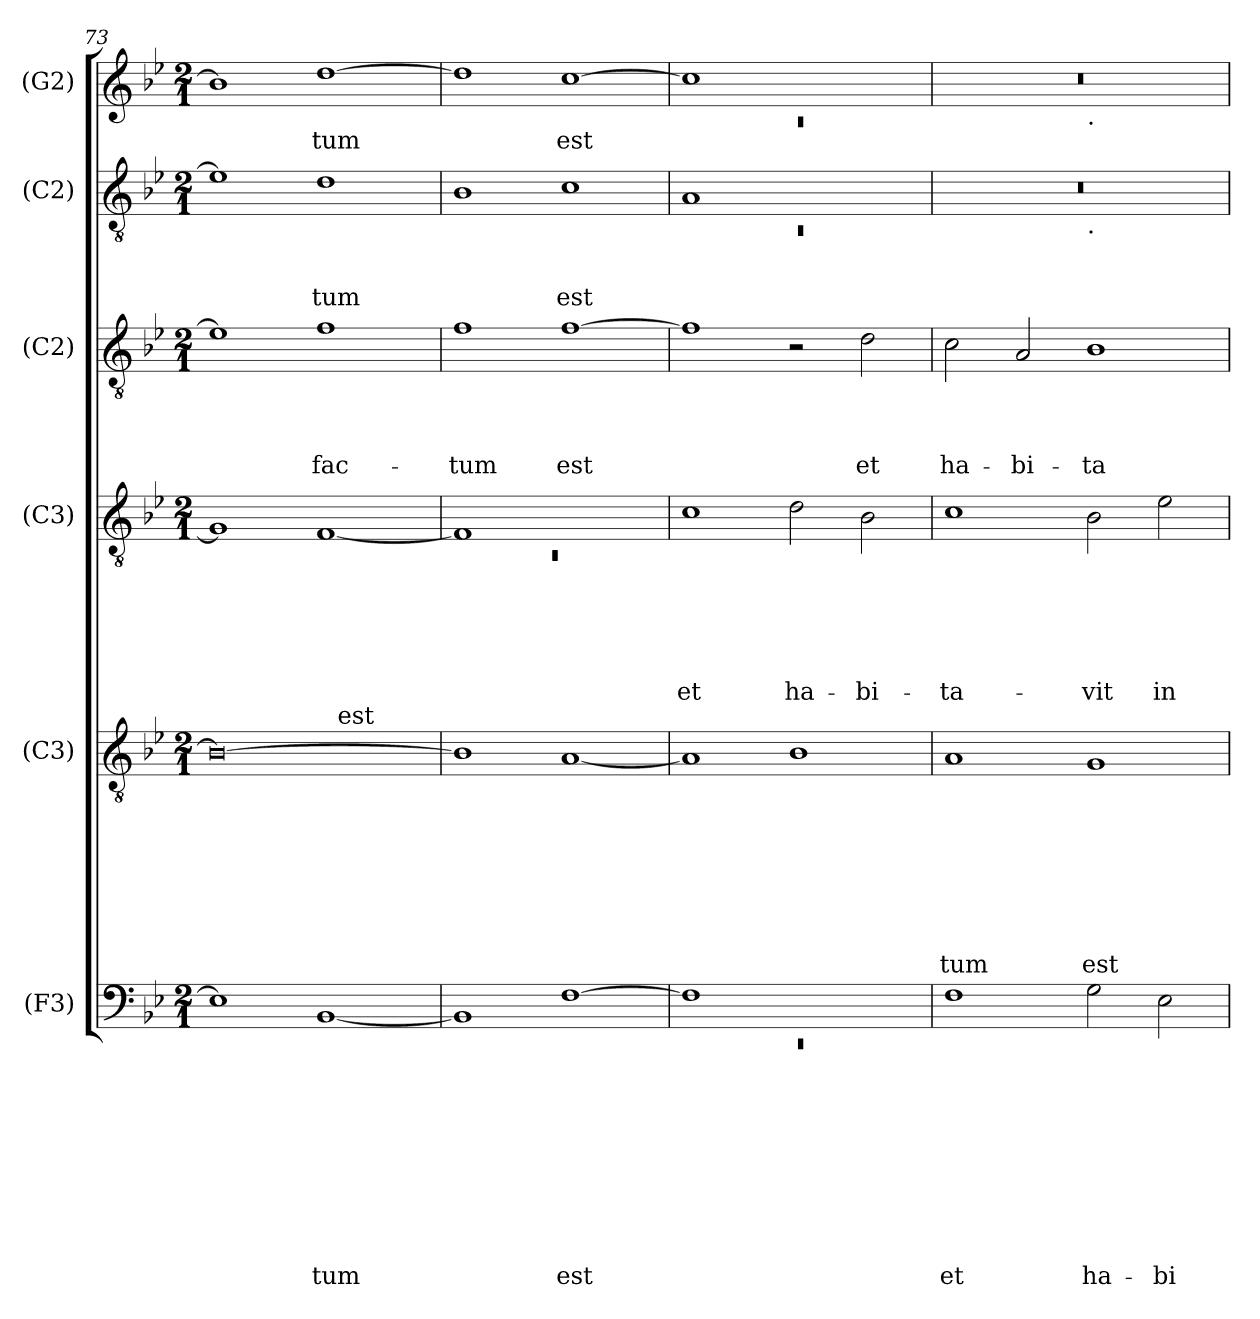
**kern	**text	**text	**text	**text	**text	**text	**text	**text	**text	**text	**kern	**text	**text	**text	**text	**text	**text	**text	**text	**kern	**text	**text	**text	**text	**text	**text	**kern	**text	**text	**text	**text	**kern	**text	**text	**text	**kern	**text
*part6	*part6	*part6	*part6	*part6	*part6	*part6	*part6	*part6	*part6	*part6	*part5	*part5	*part5	*part5	*part5	*part5	*part5	*part5	*part5	*part4	*part4	*part4	*part4	*part4	*part4	*part4	*part3	*part3	*part3	*part3	*part3	*part2	*part2	*part2	*part2	*part1	*part1
*staff6	*staff6	*staff6	*staff6	*staff6	*staff6	*staff6	*staff6	*staff6	*staff6	*staff6	*staff5	*staff5	*staff5	*staff5	*staff5	*staff5	*staff5	*staff5	*staff5	*staff4	*staff4	*staff4	*staff4	*staff4	*staff4	*staff4	*staff3	*staff3	*staff3	*staff3	*staff3	*staff2	*staff2	*staff2	*staff2	*staff1	*staff1
*I"(F3)	*	*	*	*	*	*	*	*	*	*	*I"(C3)	*	*	*	*	*	*	*	*	*I"(C3)	*	*	*	*	*	*	*I"(C2)	*	*	*	*	*I"(C2)	*	*	*	*I"(G2)	*
!!LO:LB:g=z
*clefF4	*	*	*	*	*	*	*	*	*	*	*clefGv2	*	*	*	*	*	*	*	*	*clefGv2	*	*	*	*	*	*	*clefGv2	*	*	*	*	*clefGv2	*	*	*	*clefG2	*
*k[b-e-]	*	*	*	*	*	*	*	*	*	*	*k[b-e-]	*	*	*	*	*	*	*	*	*k[b-e-]	*	*	*	*	*	*	*k[b-e-]	*	*	*	*	*k[b-e-]	*	*	*	*k[b-e-]	*
*B-:	*	*	*	*	*	*	*	*	*	*	*B-:	*	*	*	*	*	*	*	*	*B-:	*	*	*	*	*	*	*B-:	*	*	*	*	*B-:	*	*	*	*B-:	*
*M2/1	*	*	*	*	*	*	*	*	*	*	*M2/1	*	*	*	*	*	*	*	*	*M2/1	*	*	*	*	*	*	*M2/1	*	*	*	*	*M2/1	*	*	*	*M2/1	*
=73	=73	=73	=73	=73	=73	=73	=73	=73	=73	=73	=73	=73	=73	=73	=73	=73	=73	=73	=73	=73	=73	=73	=73	=73	=73	=73	=73	=73	=73	=73	=73	=73	=73	=73	=73	=73	=73
*	*	*	*	*	*	*	*	*	*	*	*^	*	*	*	*	*	*	*	*	*	*	*	*	*	*	*	*	*	*	*	*	*	*	*	*	*	*
1E-]	.	.	.	.	.	.	.	.	.	.	0B-_	1ryy	.	.	.	.	.	.	.	.	1G]	.	.	.	.	.	.	1e-]	.	.	.	.	1e-]	.	.	.	1bn]	.
!	!	!	!	!	!	!	!	!	!	!LO:LY:b	!	!	!	!	!	!	!	!	!	!	!	!	!	!	!	!	!	!	!	!	!	!LO:LY:b	!	!	!	!LO:LY:b	!	!LO:LY:b
[<1BB-	.	.	.	.	.	.	.	.	.	-tum	.	16ryy	.	.	.	.	.	.	.	.	[<1F	.	.	.	.	.	.	1f	.	.	.	fac-	1d	.	.	-tum	[>1dd	-tum
!	!	!	!	!	!	!	!	!	!	!	!	!LO:TX:a:t=est	!	!	!	!	!	!	!	!	!	!	!	!	!	!	!	!	!	!	!	!	!	!	!	!	!	!
.	.	.	.	.	.	.	.	.	.	.	.	2...ryy	.	.	.	.	.	.	.	.	.	.	.	.	.	.	.	.	.	.	.	.	.	.	.	.	.	.
=74	=74	=74	=74	=74	=74	=74	=74	=74	=74	=74	=74	=74	=74	=74	=74	=74	=74	=74	=74	=74	=74	=74	=74	=74	=74	=74	=74	=74	=74	=74	=74	=74	=74	=74	=74	=74	=74	=74
*	*	*	*	*	*	*	*	*	*	*	*	*	*	*	*	*	*	*	*	*	*^	*	*	*	*	*	*	*	*	*	*	*	*	*	*	*	*	*
!	!	!	!	!	!	!	!	!	!	!	!	!	!	!	!	!	!	!	!	!	!	!LO:N:vis=1	!	!	!	!	!	!	!	!	!	!	!LO:LY:b	!	!	!	!	!	!
*	*	*	*	*	*	*	*	*	*	*	*v	*v	*	*	*	*	*	*	*	*	*	*	*	*	*	*	*	*	*	*	*	*	*	*	*	*	*	*	*
1BB-]	.	.	.	.	.	.	.	.	.	.	1B-]	.	.	.	.	.	.	.	.	1F]	0rC	.	.	.	.	.	.	1f	.	.	.	-tum	1B-	.	.	.	1dd]	.
!	!	!	!	!	!	!	!	!	!	!LO:LY:b	!	!	!	!	!	!	!	!	!	!	!	!	!	!	!	!	!	!	!	!	!	!LO:LY:b	!	!	!	!LO:LY:b	!	!LO:LY:b
[>1F	.	.	.	.	.	.	.	.	.	est	[<1A	.	.	.	.	.	.	.	.	1ryy	.	.	.	.	.	.	.	[>1f	.	.	.	est	1c	.	.	est	[>1cc	est
*	*	*	*	*	*	*	*	*	*	*	*	*	*	*	*	*	*	*	*	*v	*v	*	*	*	*	*	*	*	*	*	*	*	*	*	*	*	*	*
=75	=75	=75	=75	=75	=75	=75	=75	=75	=75	=75	=75	=75	=75	=75	=75	=75	=75	=75	=75	=75	=75	=75	=75	=75	=75	=75	=75	=75	=75	=75	=75	=75	=75	=75	=75	=75	=75
*^	*	*	*	*	*	*	*	*	*	*	*	*	*	*	*	*	*	*	*	*	*	*	*	*	*	*	*	*	*	*	*	*^	*	*	*	*^	*
!	!LO:N:vis=1	!	!	!	!	!	!	!	!	!	!	!	!	!	!	!	!	!	!	!	!	!	!	!	!	!	!LO:LY:b	!	!	!	!	!	!	!LO:N:vis=1	!	!	!	!	!LO:N:vis=1	!
1F]	0rEE	.	.	.	.	.	.	.	.	.	.	1A]	.	.	.	.	.	.	.	.	1c	.	.	.	.	.	et	1f]	.	.	.	.	1A	0rC	.	.	.	1cc]	0rc	.
!	!	!	!	!	!	!	!	!	!	!	!	!	!	!	!	!	!	!	!	!	!	!	!	!	!	!	!LO:LY:b	!	!	!	!	!	!	!	!	!	!	!	!	!
1ryy	.	.	.	.	.	.	.	.	.	.	.	1B-	.	.	.	.	.	.	.	.	2d\	.	.	.	.	.	ha-	2r	.	.	.	.	1ryy	.	.	.	.	1ryy	.	.
!	!	!	!	!	!	!	!	!	!	!	!	!	!	!	!	!	!	!	!	!	!	!	!	!	!	!	!LO:LY:b	!	!	!	!	!LO:LY:b	!	!	!	!	!	!	!	!
.	.	.	.	.	.	.	.	.	.	.	.	.	.	.	.	.	.	.	.	.	2B-\	.	.	.	.	.	-bi-	2d\	.	.	.	et	.	.	.	.	.	.	.	.
*v	*v	*	*	*	*	*	*	*	*	*	*	*	*	*	*	*	*	*	*	*	*	*	*	*	*	*	*	*	*	*	*	*	*	*	*	*	*	*	*	*
=76	=76	=76	=76	=76	=76	=76	=76	=76	=76	=76	=76	=76	=76	=76	=76	=76	=76	=76	=76	=76	=76	=76	=76	=76	=76	=76	=76	=76	=76	=76	=76	=76	=76	=76	=76	=76	=76	=76	=76
!	!	!	!	!	!	!	!	!	!	!LO:LY:b	!	!	!	!	!	!	!	!	!LO:LY:b	!	!	!	!	!	!	!LO:LY:b	!	!	!	!	!LO:LY:b	!	!	!	!	!	!	!	!
1F	.	.	.	.	.	.	.	.	.	et	1A	.	.	.	.	.	.	.	-tum	1c	.	.	.	.	.	-ta-	2c\	.	.	.	ha-	0r	1ryy	.	.	.	0r	1ryy	.
!	!	!	!	!	!	!	!	!	!	!	!	!	!	!	!	!	!	!	!	!	!	!	!	!	!	!	!	!	!	!	!LO:LY:b	!	!	!	!	!	!	!	!
.	.	.	.	.	.	.	.	.	.	.	.	.	.	.	.	.	.	.	.	.	.	.	.	.	.	.	2A/	.	.	.	-bi-	.	.	.	.	.	.	.	.
!	!	!	!	!	!	!	!	!	!	!	!	!	!	!	!	!	!	!	!	!	!	!	!	!	!	!	!	!	!	!	!	!	!	!	!	!	!	!LO:TX:b:t=.	!
!	!	!	!	!	!	!	!	!	!	!	!	!	!	!	!	!	!	!	!	!	!	!	!	!	!	!	!	!	!	!	!	!	!LO:TX:b:t=.	!	!	!	!	!	!
!	!	!	!	!	!	!	!	!	!	!LO:LY:b	!	!	!	!	!	!	!	!	!LO:LY:b	!	!	!	!	!	!	!LO:LY:b	!	!	!	!	!LO:LY:b	!	!	!	!	!	!	!	!
2G\	.	.	.	.	.	.	.	.	.	ha-	1G	.	.	.	.	.	.	.	est	2B-\	.	.	.	.	.	-vit	1B-	.	.	.	-ta-	.	1ryy	.	.	.	.	1ryy	.
!	!	!	!	!	!	!	!	!	!	!LO:LY:b	!	!	!	!	!	!	!	!	!	!	!	!	!	!	!	!LO:LY:b	!	!	!	!	!	!	!	!	!	!	!	!	!
2E-\	.	.	.	.	.	.	.	.	.	-bi-	.	.	.	.	.	.	.	.	.	2e-\	.	.	.	.	.	in	.	.	.	.	.	.	.	.	.	.	.	.	.
*	*	*	*	*	*	*	*	*	*	*	*	*	*	*	*	*	*	*	*	*	*	*	*	*	*	*	*	*	*	*	*	*v	*v	*	*	*	*	*	*
*	*	*	*	*	*	*	*	*	*	*	*	*	*	*	*	*	*	*	*	*	*	*	*	*	*	*	*	*	*	*	*	*	*	*	*	*v	*v	*
=	=	=	=	=	=	=	=	=	=	=	=	=	=	=	=	=	=	=	=	=	=	=	=	=	=	=	=	=	=	=	=	=	=	=	=	=	=
*-	*-	*-	*-	*-	*-	*-	*-	*-	*-	*-	*-	*-	*-	*-	*-	*-	*-	*-	*-	*-	*-	*-	*-	*-	*-	*-	*-	*-	*-	*-	*-	*-	*-	*-	*-	*-	*-
